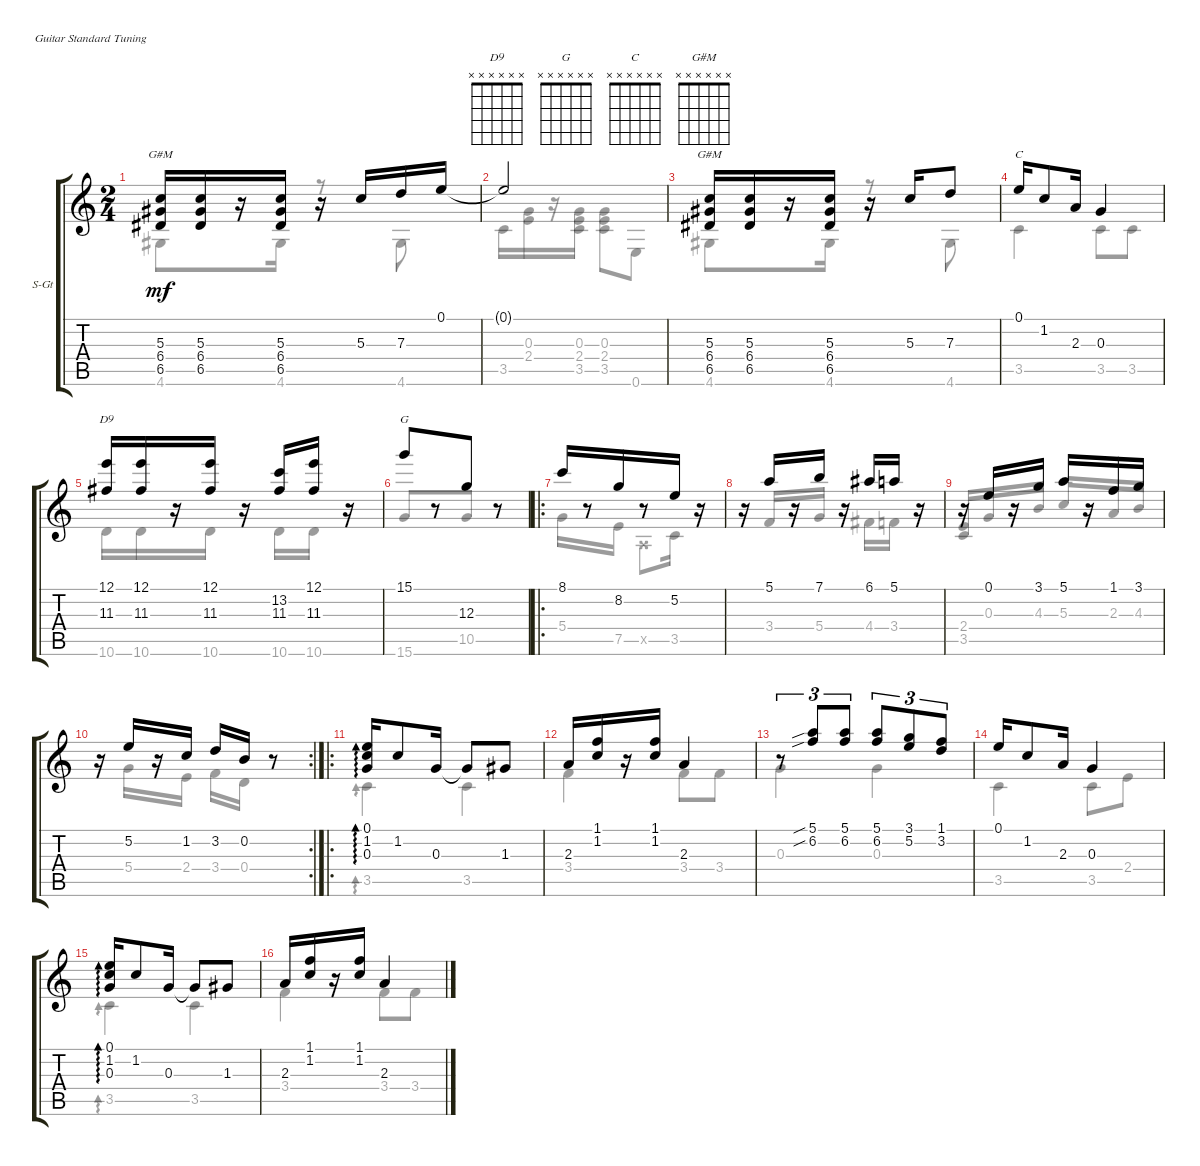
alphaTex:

\defaultSystemsLayout 4
\bracketExtendMode groupsimilarinstruments
\firstSystemTrackNameOrientation horizontal
\otherSystemsTrackNameOrientation horizontal
\track ("Steel Guitar" "S-Gt") {instrument acousticguitarsteel}
\staff {score tabs}
\tuning (E4 B3 G3 D3 A2 E2)
\chord ("D9" x x x x x x)
\chord ("G" x x x x x x)
\chord ("C" x x x x x x)
\chord ("G#M" x x x x x x)
\voice
\ts (2 4)
\tempo (100 hide)
\clef g2
\ks c
(5.3 6.4 6.5).16{ch "G#M" dy mf} (6.5 6.4 5.3).16 r.16 (5.3 6.4 6.5).16 r.16 5.3.16 7.3.16 0.1.16 |
0.1{t}.2 |
(5.3 6.4 6.5).16{ch "G#M"} (6.5 6.4 5.3).16 r.16 (5.3 6.4 6.5).16 r.16 5.3.16 7.3.8 |
0.1.16{ch "C"} 1.2.8 2.3.16 0.3.4 |
(12.1 11.3).16{ch "D9"} (12.1 11.3).16 r.16 (12.1 11.3).16 r.16 (13.2 11.3).16 (12.1 11.3).16 r.16 |
15.1.8{ch "G" beam merge} r.8{beam merge} 12.3.8{beam merge} r.8 |
\ro
8.1.16 r.8 8.2.16{beam merge} r.8{beam merge} 5.2.16 r.16 |
r.16 5.1.16 r.16 7.1.16 r.16 6.1.16 5.1.16 r.16 |
r.16 0.1.16 r.16 3.1.16 5.1.16 r.16 1.1.16 3.1.16 |
\rc 2
r.16 5.2.16 r.16 1.2.16 3.2.16 0.2.16 r.8 |
\ro
(0.1 1.2 0.3).16{ad 0} 1.2.8 0.3.16 0.3{t}.8 1.3.8 |
2.3.16 (1.2 1.1).16 r.16 (1.1 1.2).16 2.3.4 |
r.8{tu (3 2)} (5.1{sib} 6.2{sib}).8{tu (3 2)} (5.1 6.2).8{tu (3 2)} (5.1 6.2).8{tu (3 2)} (3.1 5.2).8{tu (3 2)} (1.1 3.2).8{tu (3 2)} |
0.1.16 1.2.8 2.3.16 0.3.4 |
(0.1 1.2 0.3).16{ad 0} 1.2.8 0.3.16 0.3{t}.8 1.3.8 |
2.3.16 (1.2 1.1).16 r.16 (1.1 1.2).16 2.3.4
\voice
\clef g2
\ottava regular
\simile none
\ks c
4.6.8{dy mf} r.16 4.6.16 r.8 4.6.8 |
3.5.16 (2.4 0.3).16 r.16 (0.3 2.4 3.5).16 (2.4 0.3 3.5).8 0.6.8 |
4.6.8 r.16 4.6.16 r.8 4.6.8 |
3.5.4 3.5.8 3.5.8 |
10.6.16 10.6.16 r.16 10.6.16 r.16 10.6.16 10.6.16 r.16 |
15.6.8{beam invert beam merge} r.8{beam merge} 10.5.8{beam merge} r.8{beam merge} |
5.4.16 r.8 7.5.16 0.5{x}.8 3.5.16 r.16 |
r.16 3.4.16{beam invert} r.16 5.4.16 r.16 4.4.16 3.4.16 r.16 |
(3.5 2.4).16 0.3.16 r.16 4.3.16 5.3.16{beam invert} r.16 2.3.16 4.3.16 |
r.16 5.4.16 r.16 2.4.16 3.4.16 0.4.16 r.8 |
3.5.4{ad 0} 3.5.4 |
3.4.4 3.4.8 3.4.8 |
0.3.4 0.3.4 |
3.5.4 3.5.8 2.4.8 |
3.5.4{ad 0} 3.5.4 |
3.4.4 3.4.8 3.4.8
